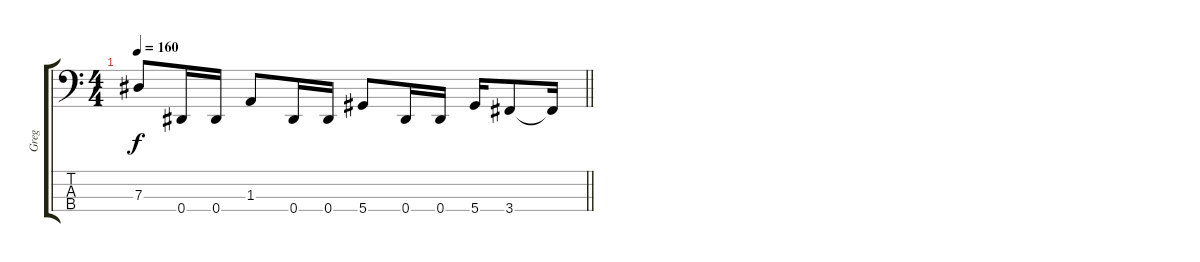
\track ("Greg" "Greg") {instrument electricbassfinger}
\staff {score tabs}
\tuning (Gb2 Db2 Ab1 Eb1) {hide}
\ts (4 4)
\tempo 160
\clef f4
\barLineRight lightlight
\ks c
7.3.8{dy f} 0.4.16 0.4.16 1.3.8 0.4.16 0.4.16 5.4.8 0.4.16 0.4.16 5.4.16 3.4.8 3.4{t}.16
